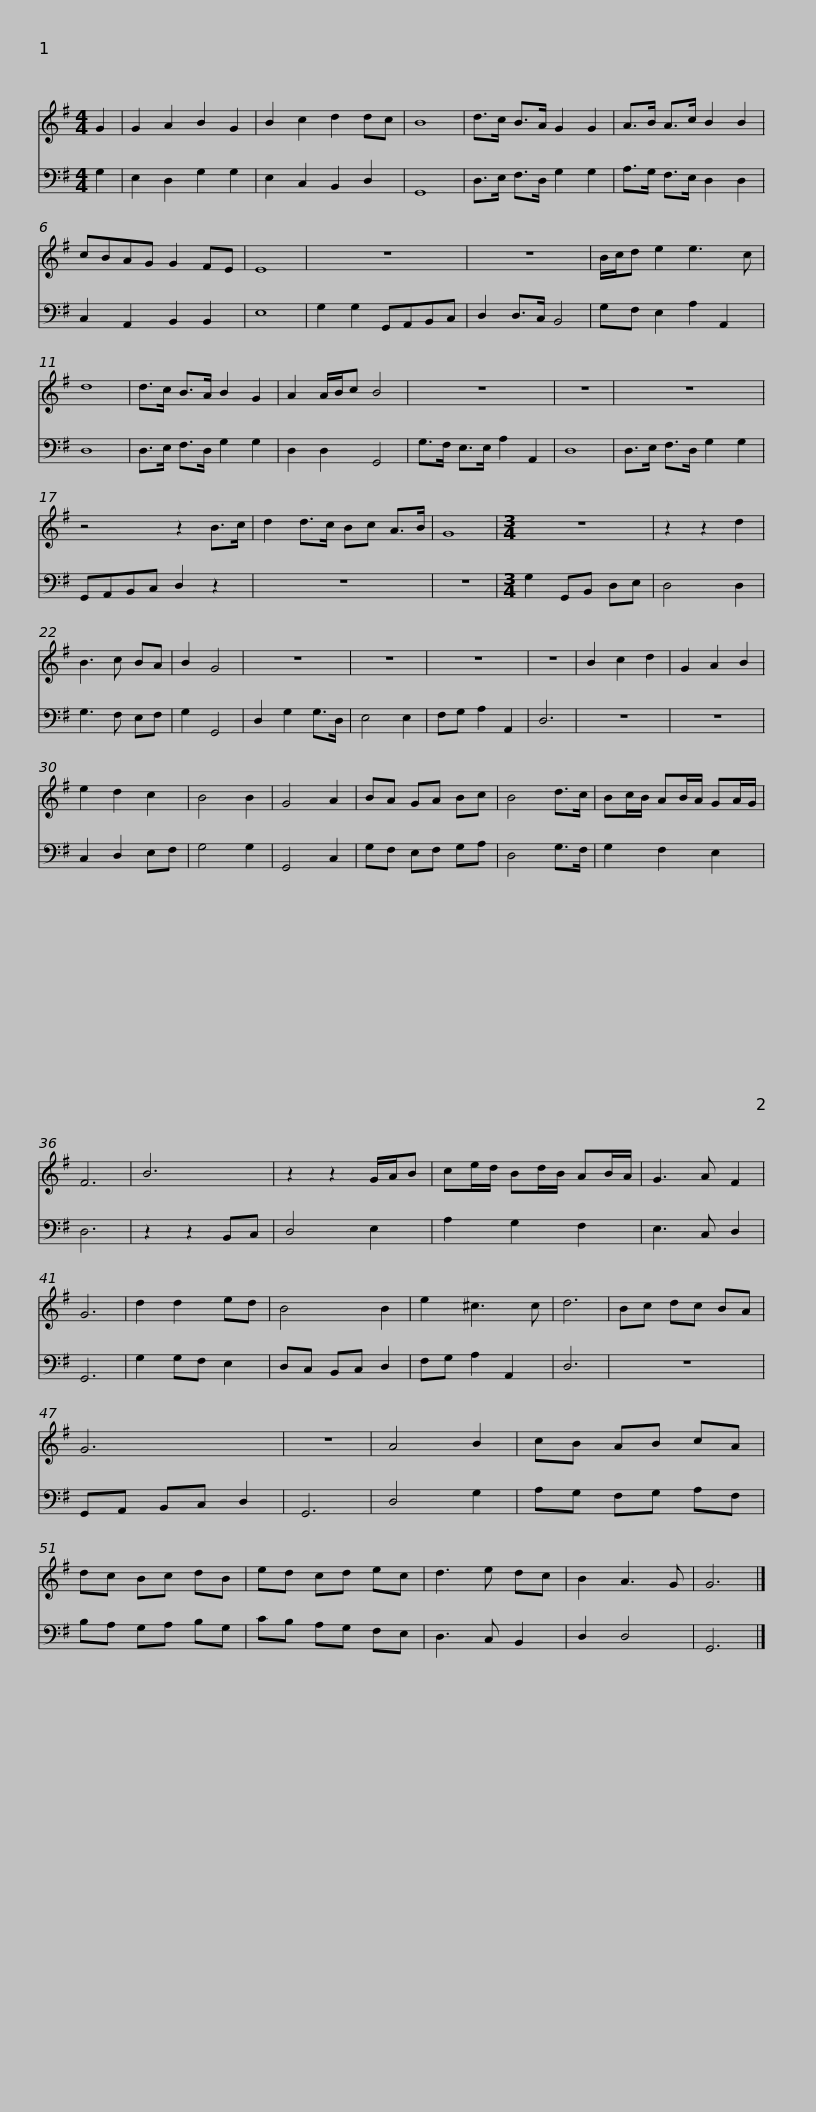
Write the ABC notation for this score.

X:1
%%score 1 2
L:1/8
M:4/4
I:linebreak $
K:G
V:1 treble
V:2 bass
V:1
 G2 | G2 A2 B2 G2 | B2 c2 d2 dc | B8 | d>c B>A G2 G2 | %5
 A>B A>c B2 B2 | cBAG G2 FE | E8 |$ z8 | z8 | %10
 B/c/d e2 e3 c | d8 | d>c B>A B2 G2 | A2 A/B/c B4 | z8 | %15
 z8 |$ z8 | z4 z2 B>c | d2 d>c Bc A>B | G8 | %20
[M:3/4] z6 | z2 z2 d2 | B3 c BA | B2 G4 |$ z6 | %25
 z6 | z6 | z6 | B2 c2 d2 | G2 A2 B2 | %30
 e2 d2 c2 | B4 B2 | G4 A2 | BA GA Bc | B4 d>c |$ %35
 Bc/B/ AB/A/ GA/G/ | F6 | B6 | z2 z2 G/A/B | ce/d/ Bd/B/ AB/A/ | %40
 G3 A F2 | G6 | d2 d2 ed | B4 B2 |$ e2 ^c3 c | %45
 d6 | Bc dc BA | G6 | z6 | A4 B2 | %50
 cB AB cA | dc Bc dB | ed cd ec |$ d3 e dc | B2 A3 G | %55
 G6 |] %56
V:2
 G,2 | E,2 D,2 G,2 G,2 | E,2 C,2 B,,2 D,2 | G,,8 | D,>E, F,>D, G,2 G,2 | %5
 A,>G, F,>E, D,2 D,2 | C,2 A,,2 B,,2 B,,2 | E,8 |$ G,2 G,2 G,,A,,B,,C, | D,2 D,>C, B,,4 | %10
 G,F, E,2 A,2 A,,2 | D,8 | D,>E, F,>D, G,2 G,2 | D,2 D,2 G,,4 | G,>F, E,>E, A,2 A,,2 | %15
 D,8 |$ D,>E, F,>D, G,2 G,2 | G,,A,,B,,C, D,2 z2 | z8 | z8 | %20
[M:3/4] G,2 G,,B,, D,E, | D,4 D,2 | G,3 F, E,F, | G,2 G,,4 |$ D,2 G,2 G,>D, | %25
 E,4 E,2 | F,G, A,2 A,,2 | D,6 | z6 | z6 | %30
 C,2 D,2 E,F, | G,4 G,2 | G,,4 C,2 | G,F, E,F, G,A, | D,4 G,>F, |$ %35
 G,2 F,2 E,2 | D,6 | z2 z2 B,,C, | D,4 E,2 | A,2 G,2 F,2 | %40
 E,3 C, D,2 | G,,6 | G,2 G,F, E,2 | D,C, B,,C, D,2 |$ F,G, A,2 A,,2 | %45
 D,6 | z6 | G,,A,, B,,C, D,2 | G,,6 | D,4 G,2 | %50
 A,G, F,G, A,F, | B,A, G,A, B,G, | CB, A,G, F,E, |$ D,3 C, B,,2 | D,2 D,4 | %55
 G,,6 |] %56
